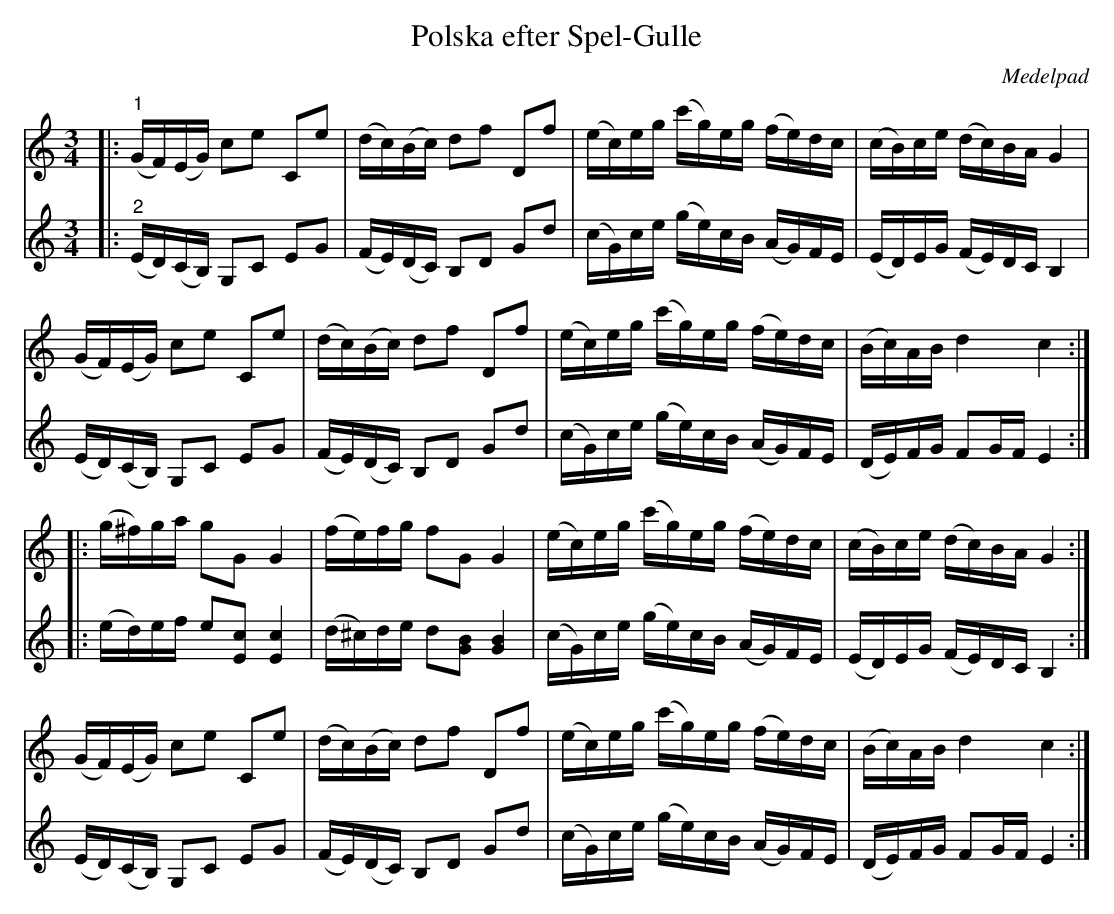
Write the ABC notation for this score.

X:1
T:Polska efter Spel-Gulle
O:Medelpad
L:1/16
M:3/4
K:C
V:1
|:"^1" (GF)(EG) c2e2 C2e2 | (dc)(Bc) d2f2 D2f2 | (ec)eg (c'g)eg (fe)dc | (cB)ce (dc)BA G4 |
(GF)(EG) c2e2 C2e2 | (dc)(Bc) d2f2 D2f2 | (ec)eg (c'g)eg (fe)dc | (Bc)AB d4 c4 ::
(g^f)ga g2G2 G4 | (fe)fg f2G2 G4 | (ec)eg (c'g)eg (fe)dc | (cB)ce (dc)BA G4 :|
(GF)(EG) c2e2 C2e2 | (dc)(Bc) d2f2 D2f2 | (ec)eg (c'g)eg (fe)dc | (Bc)AB d4 c4 :|
V:2
|:"^2" (ED)(CB,) G,2C2 E2G2 | (FE)(DC) B,2D2 G2d2 | (cG)ce (ge)cB (AG)FE | (ED)EG (FE)DC B,4 |
(ED)(CB,) G,2C2 E2G2 | (FE)(DC) B,2D2 G2d2 | (cG)ce (ge)cB (AG)FE | (DE)FG F2GF E4 ::
(ed)ef e2[Ec]2 [Ec]4 | (d^c)de d2[GB]2 [GB]4 | (cG)ce (ge)cB (AG)FE | (ED)EG (FE)DC B,4 :|
(ED)(CB,) G,2C2 E2G2 | (FE)(DC) B,2D2 G2d2 | (cG)ce (ge)cB (AG)FE | (DE)FG F2GF E4 :|
